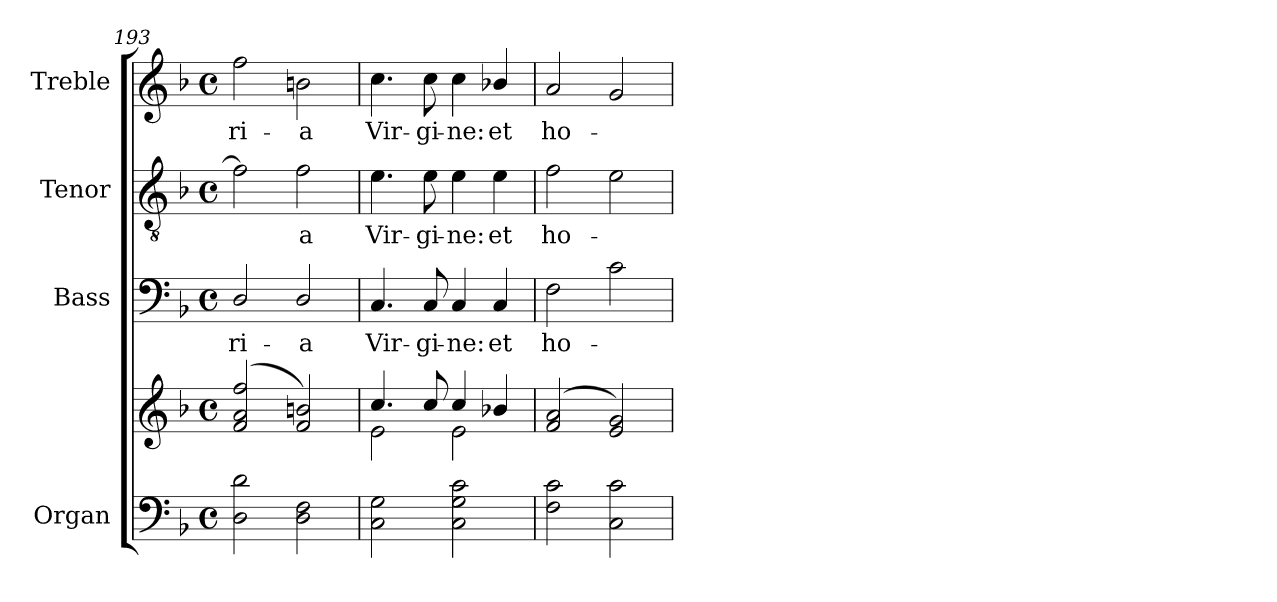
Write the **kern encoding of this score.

**kern	**kern	**kern	**text	**kern	**text	**kern	**text
*part4	*part4	*part3	*part3	*part2	*part2	*part1	*part1
*staff5	*staff4	*staff3	*staff3	*staff2	*staff2	*staff1	*staff1
*I"Organ	*	*I"Bass	*	*I"Tenor	*	*I"Treble	*
*I'Organ	*	*I'Bass	*	*I'Tenor	*	*I'Treble	*
*clefF4	*clefG2	*clefF4	*	*clefGv2	*	*clefG2	*
*k[b-]	*k[b-]	*k[b-]	*	*k[b-]	*	*k[b-]	*
*F:	*F:	*F:	*	*F:	*	*F:	*
*M4/4	*M4/4	*M4/4	*	*M4/4	*	*M4/4	*
*met(c)	*met(c)	*met(c)	*	*met(c)	*	*met(c)	*
=193	=193	=193	=193	=193	=193	=193	=193
*	*^	*	*	*	*	*	*
!	!	!	!	!LO:LY:b	!	!	!	!LO:LY:b
2D 2d	(2f 2a 2ff	1ryy	2D/	-ri-	2f]	.	2ff	-ri-
!	!	!	!	!LO:LY:b	!	!LO:LY:b	!	!LO:LY:b
2D 2F	2f 2bn)	.	2D/	-a	2f	a	2bn	-a
=194	=194	=194	=194	=194	=194	=194	=194	=194
!	!	!	!	!LO:LY:b	!	!LO:LY:b	!	!LO:LY:b
2C 2G	4.cc/	2e\	4.C	Vir-	4.e	Vir-	4.cc	Vir-
!	!	!	!	!LO:LY:b	!	!LO:LY:b	!	!LO:LY:b
.	8cc/	.	8C	-gi-	8e	-gi-	8cc	-gi-
!	!	!	!	!LO:LY:b	!	!LO:LY:b	!	!LO:LY:b
2C 2G 2c	4cc/	2e\	4C	-ne:	4e	-ne:	4cc	-ne:
!	!	!	!	!LO:LY:b	!	!LO:LY:b	!	!LO:LY:b
.	4b-X/	.	4C	et	4e	et	4b-X/	et
=195	=195	=195	=195	=195	=195	=195	=195	=195
!	!	!	!	!LO:LY:b	!	!LO:LY:b	!	!LO:LY:b
2F 2c	(<2f 2a	1ryy	2F	ho-	2f	ho-	2a	ho-
2C 2c	2e 2g)	.	2c	.	2e	.	2g	.
*	*v	*v	*	*	*	*	*	*
=	=	=	=	=	=	=	=
*-	*-	*-	*-	*-	*-	*-	*-
